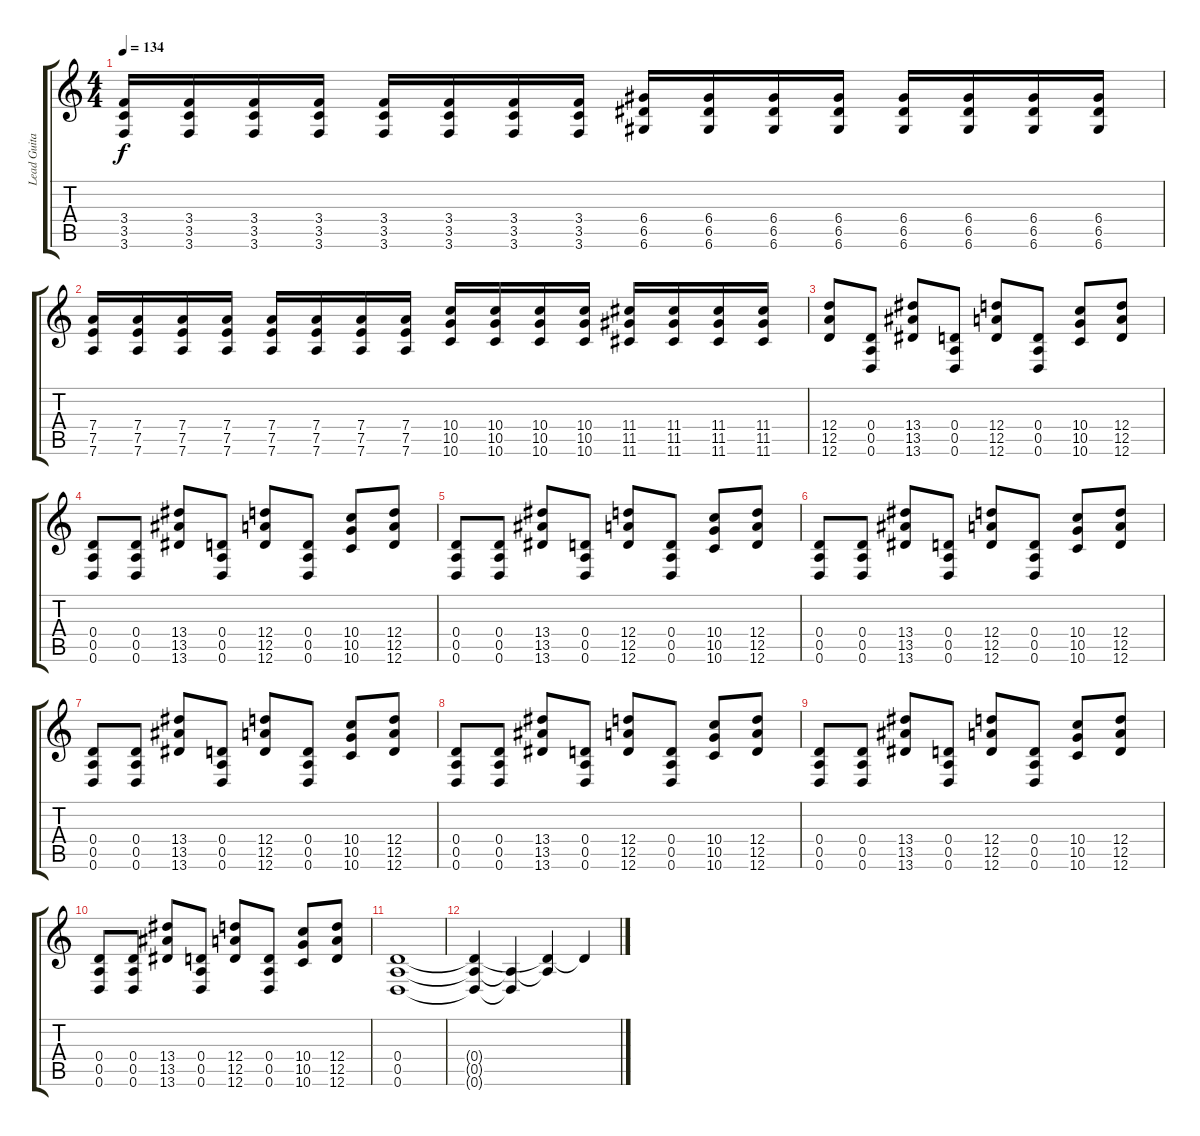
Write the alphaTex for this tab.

\track ("Lead Guitar" "Lead Guita") {instrument overdrivenguitar}
\staff {score tabs}
\tuning (E4 B3 G3 D3 A2 D2) {hide}
\ts (4 4)
\tempo 134
\clef g2
\ks c
(3.4 3.5 3.6).16{dy f} (3.4 3.5 3.6).16 (3.4 3.5 3.6).16 (3.4 3.5 3.6).16 (3.4 3.5 3.6).16 (3.4 3.5 3.6).16 (3.4 3.5 3.6).16 (3.4 3.5 3.6).16 (6.4 6.5 6.6).16 (6.4 6.5 6.6).16 (6.4 6.5 6.6).16 (6.4 6.5 6.6).16 (6.4 6.5 6.6).16 (6.4 6.5 6.6).16 (6.4 6.5 6.6).16 (6.4 6.5 6.6).16 |
(7.4 7.5 7.6).16 (7.4 7.5 7.6).16 (7.4 7.5 7.6).16 (7.4 7.5 7.6).16 (7.4 7.5 7.6).16 (7.4 7.5 7.6).16 (7.4 7.5 7.6).16 (7.4 7.5 7.6).16 (10.4 10.5 10.6).16 (10.4 10.5 10.6).16 (10.4 10.5 10.6).16 (10.4 10.5 10.6).16 (11.4 11.5 11.6).16 (11.4 11.5 11.6).16 (11.4 11.5 11.6).16 (11.4 11.5 11.6).16 |
(12.4 12.5 12.6).8 (0.4 0.5 0.6).8 (13.4 13.5 13.6).8 (0.4 0.5 0.6).8 (12.4 12.5 12.6).8 (0.4 0.5 0.6).8 (10.4 10.5 10.6).8 (12.4 12.5 12.6).8 |
(0.4 0.5 0.6).8 (0.4 0.5 0.6).8 (13.4 13.5 13.6).8 (0.4 0.5 0.6).8 (12.4 12.5 12.6).8 (0.4 0.5 0.6).8 (10.4 10.5 10.6).8 (12.4 12.5 12.6).8 |
(0.4 0.5 0.6).8 (0.4 0.5 0.6).8 (13.4 13.5 13.6).8 (0.4 0.5 0.6).8 (12.4 12.5 12.6).8 (0.4 0.5 0.6).8 (10.4 10.5 10.6).8 (12.4 12.5 12.6).8 |
(0.4 0.5 0.6).8 (0.4 0.5 0.6).8 (13.4 13.5 13.6).8 (0.4 0.5 0.6).8 (12.4 12.5 12.6).8 (0.4 0.5 0.6).8 (10.4 10.5 10.6).8 (12.4 12.5 12.6).8 |
(0.4 0.5 0.6).8 (0.4 0.5 0.6).8 (13.4 13.5 13.6).8 (0.4 0.5 0.6).8 (12.4 12.5 12.6).8 (0.4 0.5 0.6).8 (10.4 10.5 10.6).8 (12.4 12.5 12.6).8 |
(0.4 0.5 0.6).8 (0.4 0.5 0.6).8 (13.4 13.5 13.6).8 (0.4 0.5 0.6).8 (12.4 12.5 12.6).8 (0.4 0.5 0.6).8 (10.4 10.5 10.6).8 (12.4 12.5 12.6).8 |
(0.4 0.5 0.6).8 (0.4 0.5 0.6).8 (13.4 13.5 13.6).8 (0.4 0.5 0.6).8 (12.4 12.5 12.6).8 (0.4 0.5 0.6).8 (10.4 10.5 10.6).8 (12.4 12.5 12.6).8 |
(0.4 0.5 0.6).8 (0.4 0.5 0.6).8 (13.4 13.5 13.6).8 (0.4 0.5 0.6).8 (12.4 12.5 12.6).8 (0.4 0.5 0.6).8 (10.4 10.5 10.6).8 (12.4 12.5 12.6).8 |
(0.4 0.5 0.6).1 |
(0.4{t} 0.5{t} 0.6{t}).4 (0.5{t} 0.6{t}).4 (0.4{t} 0.5{t}).4 0.4{t}.4
